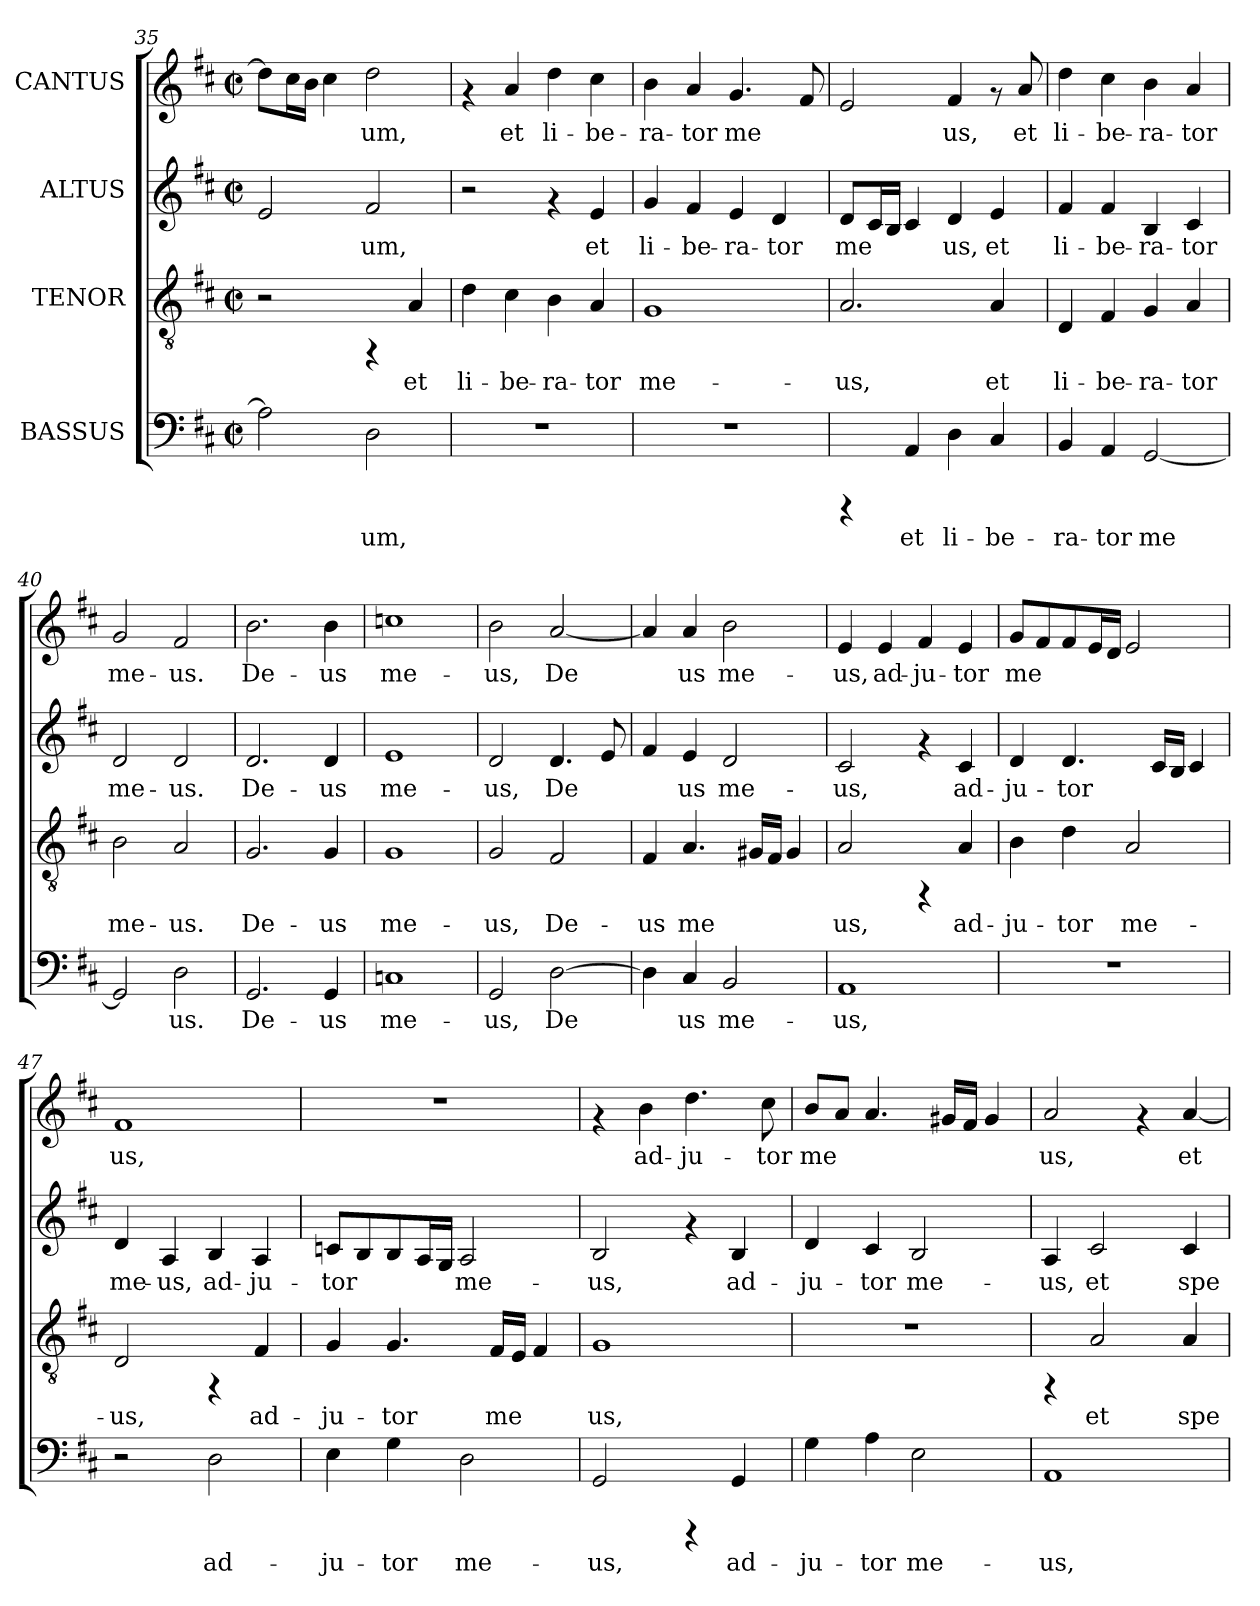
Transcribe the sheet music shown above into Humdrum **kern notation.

**kern	**text	**kern	**text	**kern	**text	**kern	**text
*part4	*part4	*part3	*part3	*part2	*part2	*part1	*part1
*staff4	*staff4	*staff3	*staff3	*staff2	*staff2	*staff1	*staff1
*I"BASSUS	*	*I"TENOR	*	*I"ALTUS	*	*I"CANTUS	*
!!LO:LB:g=z
*clefF4	*	*clefGv2	*	*clefG2	*	*clefG2	*
*k[f#c#]	*	*k[f#c#]	*	*k[f#c#]	*	*k[f#c#]	*
*D:	*	*D:	*	*D:	*	*D:	*
*M2/2	*	*M2/2	*	*M2/2	*	*M2/2	*
*met(c|)	*	*met(c|)	*	*met(c|)	*	*met(c|)	*
=35	=35	=35	=35	=35	=35	=35	=35
!	!LO:LY:b:cj	!	!	!	!LO:LY:b:cj	!	!LO:LY:b:cj
2A\]	--	2r	.	2e/	--	8dd\L]	--
!	!	!	!	!	!	!	!LO:LY:b:cj
.	.	.	.	.	.	16cc#\	--
!	!	!	!	!	!	!	!LO:LY:b:cj
.	.	.	.	.	.	16b\J	--
!	!	!	!	!	!	!	!LO:LY:b:cj
.	.	.	.	.	.	4cc#\	--
!	!LO:LY:b:cj	!	!	!	!LO:LY:b:cj	!	!LO:LY:b:cj
2D\	-um,	4rFF	.	2f#/	-um,	2dd\	-um,
!	!	!	!LO:LY:b:cj	!	!	!	!
.	.	4A/	et	.	.	.	.
=36	=36	=36	=36	=36	=36	=36	=36
!	!	!	!LO:LY:b:cj	!	!	!	!
1r	.	4d\	li-	2r	.	4rf	.
!	!	!	!LO:LY:b:cj	!	!	!	!LO:LY:b:cj
.	.	4c#\	-be-	.	.	4a/	et
!	!	!	!LO:LY:b:cj	!	!	!	!LO:LY:b:cj
.	.	4B\	-ra-	4rf	.	4dd\	li-
!	!	!	!LO:LY:b:cj	!	!LO:LY:b:cj	!	!LO:LY:b:cj
.	.	4A/	-tor	4e/	et	4cc#\	-be-
=37	=37	=37	=37	=37	=37	=37	=37
!	!	!	!LO:LY:b:cj	!	!LO:LY:b:cj	!	!LO:LY:b:cj
1r	.	1G	me-	4g/	li-	4b\	-ra-
!	!	!	!	!	!LO:LY:b:cj	!	!LO:LY:b:cj
.	.	.	.	4f#/	-be-	4a/	-tor
!	!	!	!	!	!LO:LY:b:cj	!	!LO:LY:b:cj
.	.	.	.	4e/	-ra-	4.g/	me-
!	!	!	!	!	!LO:LY:b:cj	!	!
.	.	.	.	4d/	-tor	.	.
!	!	!	!	!	!	!	!LO:LY:b:cj
.	.	.	.	.	.	8f#/	--
=38	=38	=38	=38	=38	=38	=38	=38
!	!	!	!LO:LY:b:cj	!	!LO:LY:b:cj	!	!LO:LY:b:cj
4rCCC	.	2.A/	-us,	8d/L	me-	2e/	--
!	!	!	!	!	!LO:LY:b:cj	!	!
.	.	.	.	16c#/	--	.	.
!	!	!	!	!	!LO:LY:b:cj	!	!
.	.	.	.	16B/J	--	.	.
!	!LO:LY:b:cj	!	!	!	!LO:LY:b:cj	!	!
4AA/	et	.	.	4c#/	--	.	.
!	!LO:LY:b:cj	!	!	!	!LO:LY:b:cj	!	!LO:LY:b:cj
4D\	li-	.	.	4d/	-us,	4f#/	-us,
!	!LO:LY:b:cj	!	!LO:LY:b:cj	!	!LO:LY:b:cj	!	!
4C#/	-be-	4A/	et	4e/	et	8rf	.
!	!	!	!	!	!	!	!LO:LY:b:cj
.	.	.	.	.	.	8a/	et
=39	=39	=39	=39	=39	=39	=39	=39
!	!LO:LY:b:cj	!	!LO:LY:b:cj	!	!LO:LY:b:cj	!	!LO:LY:b:cj
4BB/	-ra-	4D/	li-	4f#/	li-	4dd\	li-
!	!LO:LY:b:cj	!	!LO:LY:b:cj	!	!LO:LY:b:cj	!	!LO:LY:b:cj
4AA/	-tor	4F#/	-be-	4f#/	-be-	4cc#\	-be-
!	!LO:LY:b:cj	!	!LO:LY:b:cj	!	!LO:LY:b:cj	!	!LO:LY:b:cj
[<2GG/	me-	4G/	-ra-	4B/	-ra-	4b\	-ra-
!	!	!	!LO:LY:b:cj	!	!LO:LY:b:cj	!	!LO:LY:b:cj
.	.	4A/	-tor	4c#/	-tor	4a/	-tor
=40	=40	=40	=40	=40	=40	=40	=40
!	!LO:LY:b:cj	!	!LO:LY:b:cj	!	!LO:LY:b:cj	!	!LO:LY:b:cj
2GG/]	--	2B\	me-	2d/	me-	2g/	me-
!	!LO:LY:b:cj	!	!LO:LY:b:cj	!	!LO:LY:b:cj	!	!LO:LY:b:cj
2D\	-us.	2A/	-us.	2d/	-us.	2f#/	-us.
!!LO:PB:g=z
=41	=41	=41	=41	=41	=41	=41	=41
!	!LO:LY:b:cj	!	!LO:LY:b:cj	!	!LO:LY:b:cj	!	!LO:LY:b:cj
2.GG/	De-	2.G/	De-	2.d/	De-	2.b\	De-
!	!LO:LY:b:cj	!	!LO:LY:b:cj	!	!LO:LY:b:cj	!	!LO:LY:b:cj
4GG/	-us	4G/	-us	4d/	-us	4b\	-us
=42	=42	=42	=42	=42	=42	=42	=42
!	!LO:LY:b:cj	!	!LO:LY:b:cj	!	!LO:LY:b:cj	!	!LO:LY:b:cj
1C	me-	1G	me-	1e	me-	1ccn	me-
=43	=43	=43	=43	=43	=43	=43	=43
!	!LO:LY:b:cj	!	!LO:LY:b:cj	!	!LO:LY:b:cj	!	!LO:LY:b:cj
2GG/	-us,	2G/	-us,	2d/	-us,	2b\	-us,
!	!LO:LY:b:cj	!	!LO:LY:b:cj	!	!LO:LY:b:cj	!	!LO:LY:b:cj
[>2D\	De-	2F#/	De-	4.d/	De-	[<2a/	De-
!	!	!	!	!	!LO:LY:b:cj	!	!
.	.	.	.	8e/	--	.	.
=44	=44	=44	=44	=44	=44	=44	=44
!	!LO:LY:b:cj	!	!LO:LY:b:cj	!	!LO:LY:b:cj	!	!LO:LY:b:cj
4D\]	--	4F#/	-us	4f#/	--	4a/]	--
!	!LO:LY:b:cj	!	!LO:LY:b:cj	!	!LO:LY:b:cj	!	!LO:LY:b:cj
4C#/	-us	4.A/	me-	4e/	-us	4a/	-us
!	!LO:LY:b:cj	!	!	!	!LO:LY:b:cj	!	!LO:LY:b:cj
2BB/	me-	.	.	2d/	me-	2b\	me-
!	!	!	!LO:LY:b:cj	!	!	!	!
.	.	16G#/L	--	.	.	.	.
!	!	!	!LO:LY:b:cj	!	!	!	!
.	.	16F#/J	--	.	.	.	.
!	!	!	!LO:LY:b:cj	!	!	!	!
.	.	4G#/	--	.	.	.	.
=45	=45	=45	=45	=45	=45	=45	=45
!	!LO:LY:b:cj	!	!LO:LY:b:cj	!	!LO:LY:b:cj	!	!LO:LY:b:cj
1AA	-us,	2A/	-us,	2c#/	-us,	4e/	-us,
!	!	!	!	!	!	!	!LO:LY:b:cj
.	.	.	.	.	.	4e/	ad-
!	!	!	!	!	!	!	!LO:LY:b:cj
.	.	4rFF	.	4rf	.	4f#/	-ju-
!	!	!	!LO:LY:b:cj	!	!LO:LY:b:cj	!	!LO:LY:b:cj
.	.	4A/	ad-	4c#/	ad-	4e/	-tor
=46	=46	=46	=46	=46	=46	=46	=46
!	!	!	!LO:LY:b:cj	!	!LO:LY:b:cj	!	!LO:LY:b:cj
1r	.	4B\	-ju-	4d/	-ju-	8g/L	me-
!	!	!	!	!	!	!	!LO:LY:b:cj
.	.	.	.	.	.	8f#/	--
!	!	!	!LO:LY:b:cj	!	!LO:LY:b:cj	!	!LO:LY:b:cj
.	.	4d\	-tor	4.d/	-tor	8f#/	--
!	!	!	!	!	!	!	!LO:LY:b:cj
.	.	.	.	.	.	16e/	--
!	!	!	!	!	!	!	!LO:LY:b:cj
.	.	.	.	.	.	16d/J	--
!	!	!	!LO:LY:b:cj	!	!	!	!LO:LY:b:cj
.	.	2A/	me-	.	.	2e/	--
!	!	!	!	!	!LO:LY:b:cj	!	!
.	.	.	.	16c#/L	.	.	.
!	!	!	!	!	!LO:LY:b:cj	!	!
.	.	.	.	16B/J	.	.	.
!	!	!	!	!	!LO:LY:b:cj	!	!
.	.	.	.	4c#/	.	.	.
=47	=47	=47	=47	=47	=47	=47	=47
!	!	!	!LO:LY:b:cj	!	!LO:LY:b:cj	!	!LO:LY:b:cj
2r	.	2D/	-us,	4d/	me-	1f#	-us,
!	!	!	!	!	!LO:LY:b:cj	!	!
.	.	.	.	4A/	-us,	.	.
!	!LO:LY:b:cj	!	!	!	!LO:LY:b:cj	!	!
2D\	ad-	4rFF	.	4B/	ad-	.	.
!	!	!	!LO:LY:b:cj	!	!LO:LY:b:cj	!	!
.	.	4F#/	ad-	4A/	-ju-	.	.
!!LO:PB:g=z
=48	=48	=48	=48	=48	=48	=48	=48
!	!LO:LY:b:cj	!	!LO:LY:b:cj	!	!LO:LY:b:cj	!	!
4E\	-ju-	4G/	-ju-	8cn/L	-tor	1r	.
!	!	!	!	!	!LO:LY:b:cj	!	!
.	.	.	.	8B/	.	.	.
!	!LO:LY:b:cj	!	!LO:LY:b:cj	!	!LO:LY:b:cj	!	!
4G\	-tor	4.G/	-tor	8B/	.	.	.
!	!	!	!	!	!LO:LY:b:cj	!	!
.	.	.	.	16A/	.	.	.
!	!	!	!	!	!LO:LY:b:cj	!	!
.	.	.	.	16G/J	.	.	.
!	!LO:LY:b:cj	!	!	!	!LO:LY:b:cj	!	!
2D\	me-	.	.	2A/	me-	.	.
!	!	!	!LO:LY:b:cj	!	!	!	!
.	.	16F#/L	me-	.	.	.	.
!	!	!	!LO:LY:b:cj	!	!	!	!
.	.	16E/J	--	.	.	.	.
!	!	!	!LO:LY:b:cj	!	!	!	!
.	.	4F#/	--	.	.	.	.
=49	=49	=49	=49	=49	=49	=49	=49
!	!LO:LY:b:cj	!	!LO:LY:b:cj	!	!LO:LY:b:cj	!	!
2GG/	-us,	1G	-us,	2B/	-us,	4rf	.
!	!	!	!	!	!	!	!LO:LY:b:cj
.	.	.	.	.	.	4b\	ad-
!	!	!	!	!	!	!	!LO:LY:b:cj
4rCCC	.	.	.	4rf	.	4.dd\	-ju-
!	!LO:LY:b:cj	!	!	!	!LO:LY:b:cj	!	!
4GG/	ad-	.	.	4B/	ad-	.	.
!	!	!	!	!	!	!	!LO:LY:b:cj
.	.	.	.	.	.	8cc#\	-tor
=50	=50	=50	=50	=50	=50	=50	=50
!	!LO:LY:b:cj	!	!	!	!LO:LY:b:cj	!	!LO:LY:b:cj
4G\	-ju-	1r	.	4d/	-ju-	8b/L	me-
!	!	!	!	!	!	!	!LO:LY:b:cj
.	.	.	.	.	.	8a/J	--
!	!LO:LY:b:cj	!	!	!	!LO:LY:b:cj	!	!LO:LY:b:cj
4A\	-tor	.	.	4c#/	-tor	4.a/	--
!	!LO:LY:b:cj	!	!	!	!LO:LY:b:cj	!	!
2E\	me-	.	.	2B/	me-	.	.
!	!	!	!	!	!	!	!LO:LY:b:cj
.	.	.	.	.	.	16g#/L	--
!	!	!	!	!	!	!	!LO:LY:b:cj
.	.	.	.	.	.	16f#/J	--
!	!	!	!	!	!	!	!LO:LY:b:cj
.	.	.	.	.	.	4g#/	--
=51	=51	=51	=51	=51	=51	=51	=51
!	!LO:LY:b:cj	!	!	!	!LO:LY:b:cj	!	!LO:LY:b:cj
1AA	-us,	4rFF	.	4A/	-us,	2a/	-us,
!	!	!	!LO:LY:b:cj	!	!LO:LY:b:cj	!	!
.	.	2A/	et	2c#/	et	.	.
.	.	.	.	.	.	4rf	.
!	!	!	!LO:LY:b:cj	!	!LO:LY:b:cj	!	!LO:LY:b:cj
.	.	4A/	spe-	4c#/	spe-	[<4a/	et
=	=	=	=	=	=	=	=
*-	*-	*-	*-	*-	*-	*-	*-
